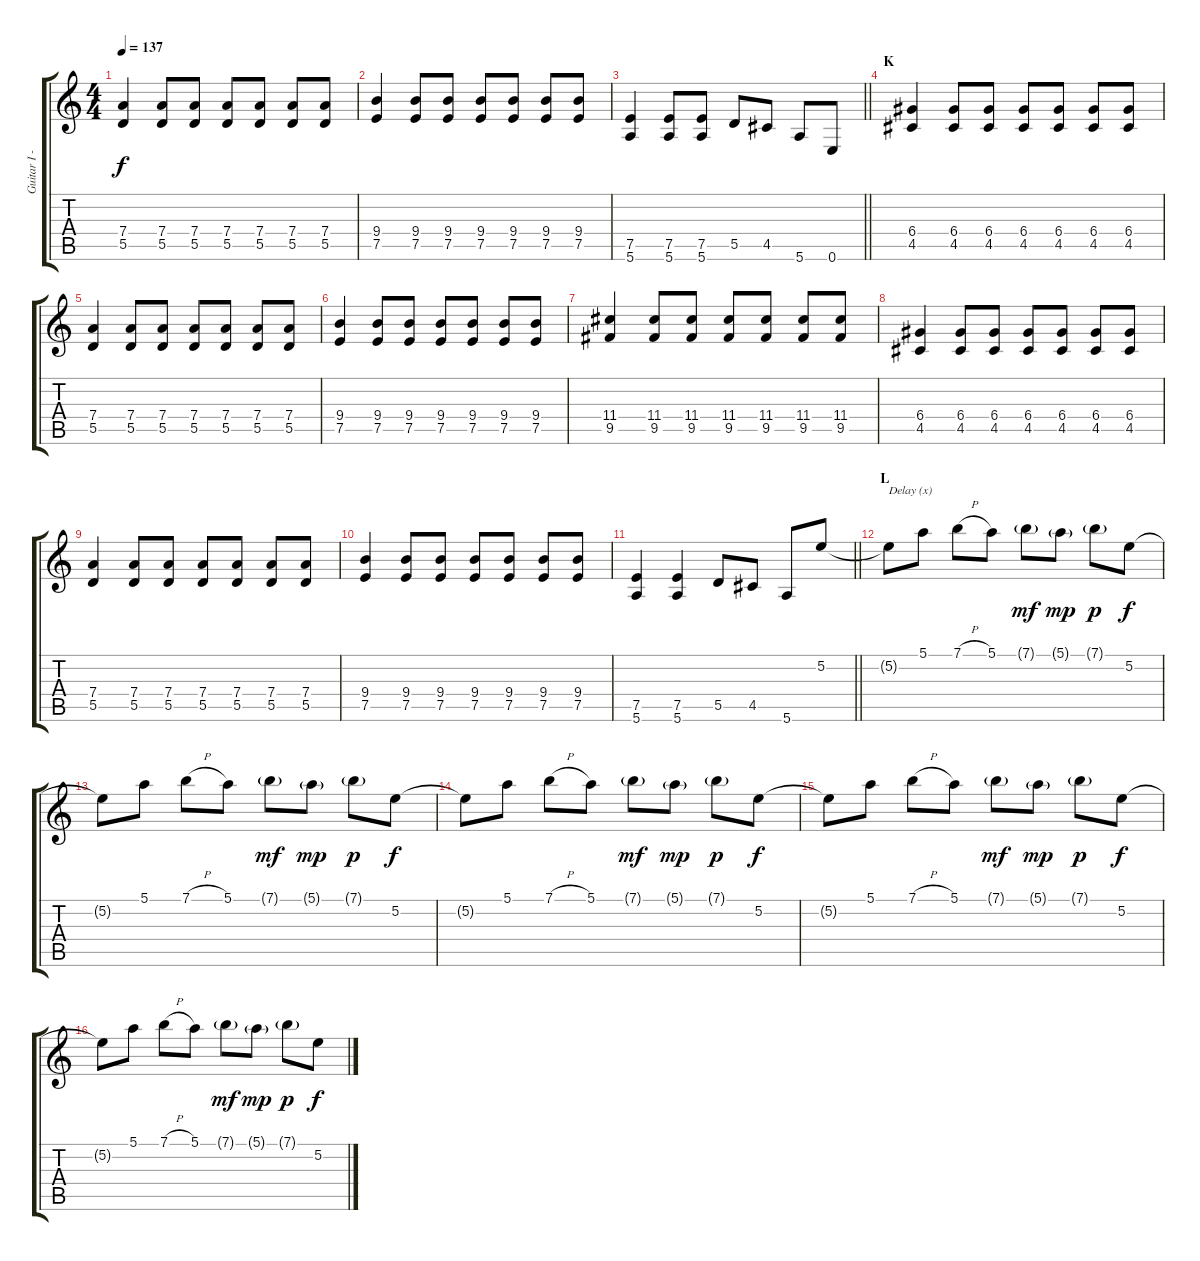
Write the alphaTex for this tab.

\track ("Guitar I - Gotoh" "Guitar I -") {instrument distortionguitar}
\staff {score tabs}
\tuning (E4 B3 G3 D3 A2 E2) {hide}
\ts (4 4)
\tempo 137
\clef g2
\ks c
(7.4 5.5).4{dy f} (7.4 5.5).8 (7.4 5.5).8 (7.4 5.5).8 (7.4 5.5).8 (7.4 5.5).8 (7.4 5.5).8 |
(9.4 7.5).4 (9.4 7.5).8 (9.4 7.5).8 (9.4 7.5).8 (9.4 7.5).8 (9.4 7.5).8 (9.4 7.5).8 |
\barLineRight lightlight
(7.5 5.6).4 (7.5 5.6).8 (7.5 5.6).8 5.5.8 4.5.8 5.6.8 0.6.8 |
\section ("" "K")
(6.4 4.5).4 (6.4 4.5).8 (6.4 4.5).8 (6.4 4.5).8 (6.4 4.5).8 (6.4 4.5).8 (6.4 4.5).8 |
(7.4 5.5).4 (7.4 5.5).8 (7.4 5.5).8 (7.4 5.5).8 (7.4 5.5).8 (7.4 5.5).8 (7.4 5.5).8 |
(9.4 7.5).4 (9.4 7.5).8 (9.4 7.5).8 (9.4 7.5).8 (9.4 7.5).8 (9.4 7.5).8 (9.4 7.5).8 |
(11.4 9.5).4 (11.4 9.5).8 (11.4 9.5).8 (11.4 9.5).8 (11.4 9.5).8 (11.4 9.5).8 (11.4 9.5).8 |
(6.4 4.5).4 (6.4 4.5).8 (6.4 4.5).8 (6.4 4.5).8 (6.4 4.5).8 (6.4 4.5).8 (6.4 4.5).8 |
(7.4 5.5).4 (7.4 5.5).8 (7.4 5.5).8 (7.4 5.5).8 (7.4 5.5).8 (7.4 5.5).8 (7.4 5.5).8 |
(9.4 7.5).4 (9.4 7.5).8 (9.4 7.5).8 (9.4 7.5).8 (9.4 7.5).8 (9.4 7.5).8 (9.4 7.5).8 |
\barLineRight lightlight
(7.5 5.6).4 (7.5 5.6).4 5.5.8 4.5.8 5.6.8 5.2.8 |
\section ("" "L")
5.2{t}.8{txt "Delay (x)"} 5.1.8 7.1{h}.8 5.1.8 7.1{g}.8{dy mf} 5.1{g}.8{dy mp} 7.1{g}.8{dy p} 5.2.8{dy f} |
5.2{t}.8 5.1.8 7.1{h}.8 5.1.8 7.1{g}.8{dy mf} 5.1{g}.8{dy mp} 7.1{g}.8{dy p} 5.2.8{dy f} |
5.2{t}.8 5.1.8 7.1{h}.8 5.1.8 7.1{g}.8{dy mf} 5.1{g}.8{dy mp} 7.1{g}.8{dy p} 5.2.8{dy f} |
5.2{t}.8 5.1.8 7.1{h}.8 5.1.8 7.1{g}.8{dy mf} 5.1{g}.8{dy mp} 7.1{g}.8{dy p} 5.2.8{dy f} |
5.2{t}.8 5.1.8 7.1{h}.8 5.1.8 7.1{g}.8{dy mf} 5.1{g}.8{dy mp} 7.1{g}.8{dy p} 5.2.8{dy f}
